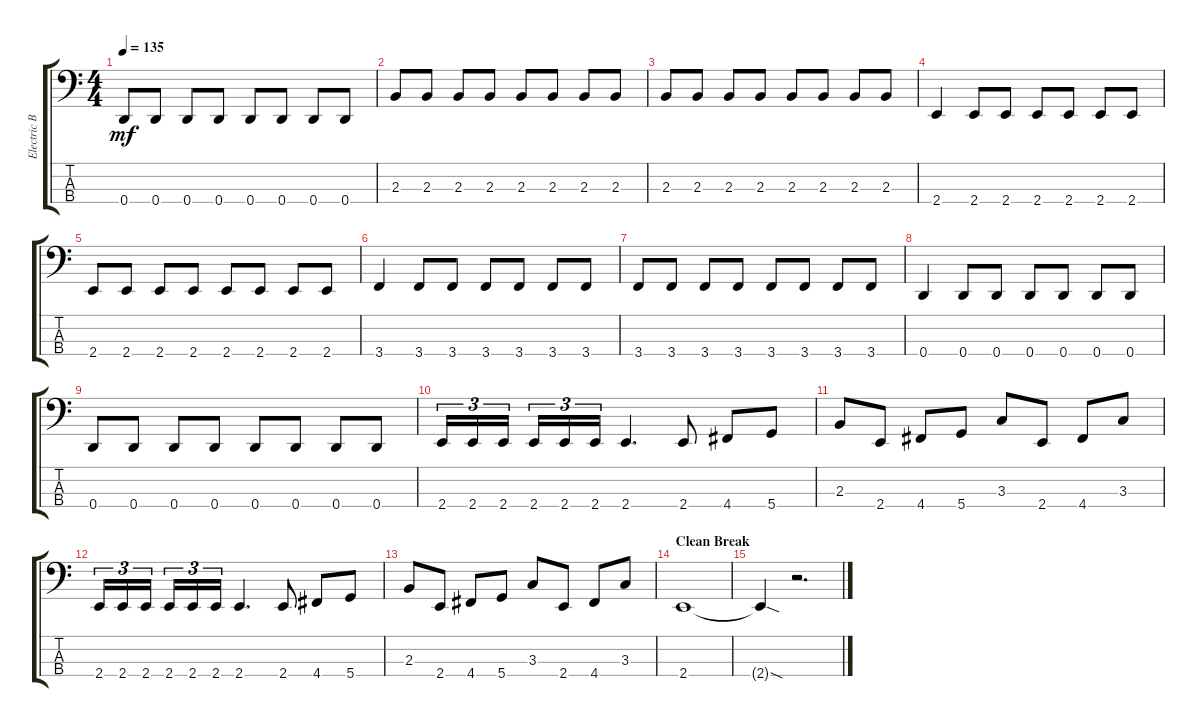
\track ("Electric Bass" "Electric B") {instrument electricbassfinger}
\staff {score tabs}
\tuning (G2 D2 A1 D1) {hide}
\ts (4 4)
\tempo 135
\clef f4
\ks c
0.4.8{dy mf} 0.4.8 0.4.8 0.4.8 0.4.8 0.4.8 0.4.8 0.4.8 |
2.3.8 2.3.8 2.3.8 2.3.8 2.3.8 2.3.8 2.3.8 2.3.8 |
2.3.8 2.3.8 2.3.8 2.3.8 2.3.8 2.3.8 2.3.8 2.3.8 |
2.4.4 2.4.8 2.4.8 2.4.8 2.4.8 2.4.8 2.4.8 |
2.4.8 2.4.8 2.4.8 2.4.8 2.4.8 2.4.8 2.4.8 2.4.8 |
3.4.4 3.4.8 3.4.8 3.4.8 3.4.8 3.4.8 3.4.8 |
3.4.8 3.4.8 3.4.8 3.4.8 3.4.8 3.4.8 3.4.8 3.4.8 |
0.4.4 0.4.8 0.4.8 0.4.8 0.4.8 0.4.8 0.4.8 |
0.4.8 0.4.8 0.4.8 0.4.8 0.4.8 0.4.8 0.4.8 0.4.8 |
2.4.16{tu (3 2)} 2.4.16{tu (3 2)} 2.4.16{tu (3 2)} 2.4.16{tu (3 2)} 2.4.16{tu (3 2)} 2.4.16{tu (3 2)} 2.4.4{d} 2.4.8 4.4.8 5.4.8 |
2.3.8 2.4.8 4.4.8 5.4.8 3.3.8 2.4.8 4.4.8 3.3.8 |
2.4.16{tu (3 2)} 2.4.16{tu (3 2)} 2.4.16{tu (3 2)} 2.4.16{tu (3 2)} 2.4.16{tu (3 2)} 2.4.16{tu (3 2)} 2.4.4{d} 2.4.8 4.4.8 5.4.8 |
2.3.8 2.4.8 4.4.8 5.4.8 3.3.8 2.4.8 4.4.8 3.3.8 |
\section ("" "Clean Break")
2.4.1 |
2.4{sod t}.4 r.2{d}
